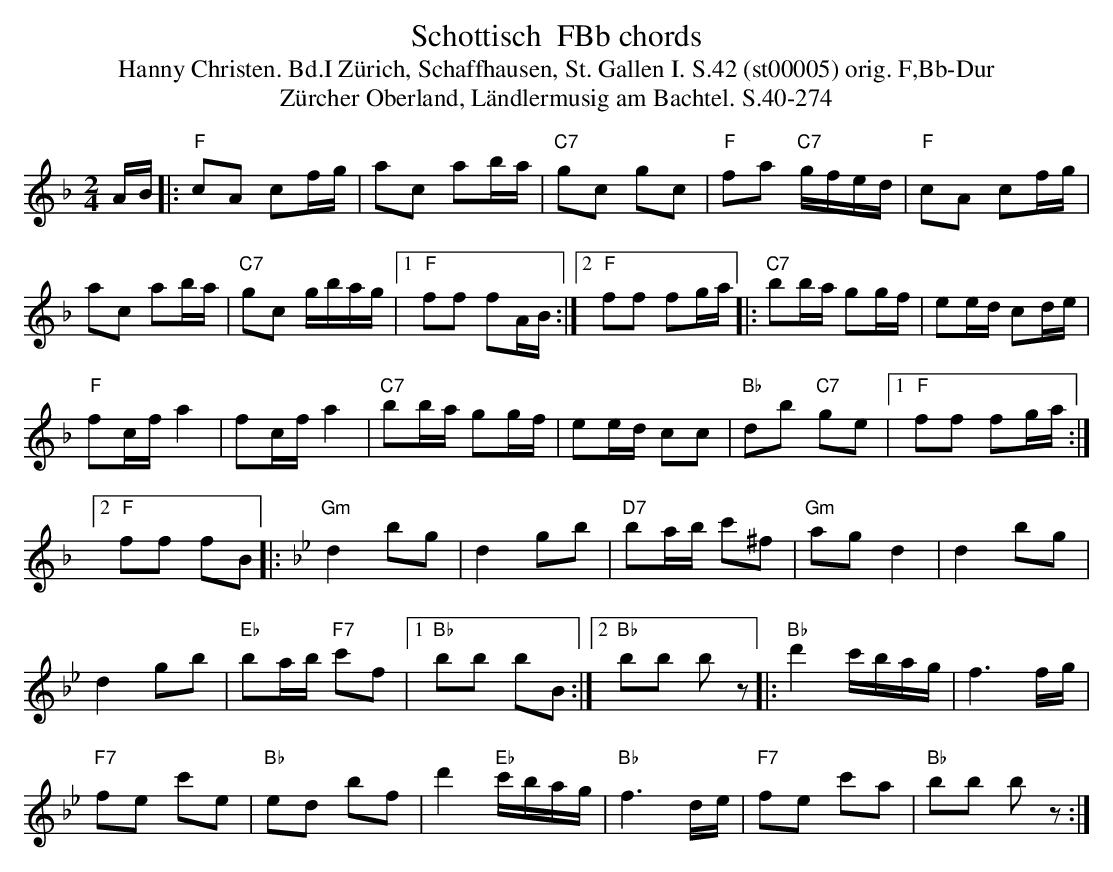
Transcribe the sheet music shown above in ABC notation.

X:1
T: Schottisch  FBb chords
T:Hanny Christen. Bd.I Zürich, Schaffhausen, St. Gallen I. S.42 (st00005) orig. F,Bb-Dur
T: Z\"urcher Oberland, L\"andlermusig am Bachtel. S.40-274
M:2/4
L:1/16
K:F %%MIDI gchordon
AB |: "F"c2A2 c2fg | a2c2 a2ba | "C7"g2c2 g2c2 | "F"f2a2 "C7"gfed | "F"c2A2 c2fg |
a2c2 a2ba | "C7"g2c2 gbag |1 "F"f2f2 f2AB :|2 "F"f2f2 f2ga |: "C7"b2ba g2gf | e2ed c2de |
"F"f2cfa4 | f2cfa4 | "C7"b2ba g2gf | e2ed c2c2 | "Bb"d2b2 "C7"g2e2 |1 "F"f2f2 f2ga :|2
"F"f2f2 f2B2 |: [K:Bb] [L:1/8] "Gm"d2bg | d2gb | "D7"ba/b/ c'^f | "Gm"agd2 | d2bg |
d2gb | "Eb"ba/b/ "F7"c'f |1 "Bb"bb bB :|2 "Bb"bb bz |: "Bb"d'2 c'/b/a/g/ | f3f/g/ |
"F7"fe c'e | "Bb"ed bf | d'2 "Eb"c'/b/a/g/ | "Bb"f3d/e/ | "F7"fe c'a | "Bb"bb bz :|
